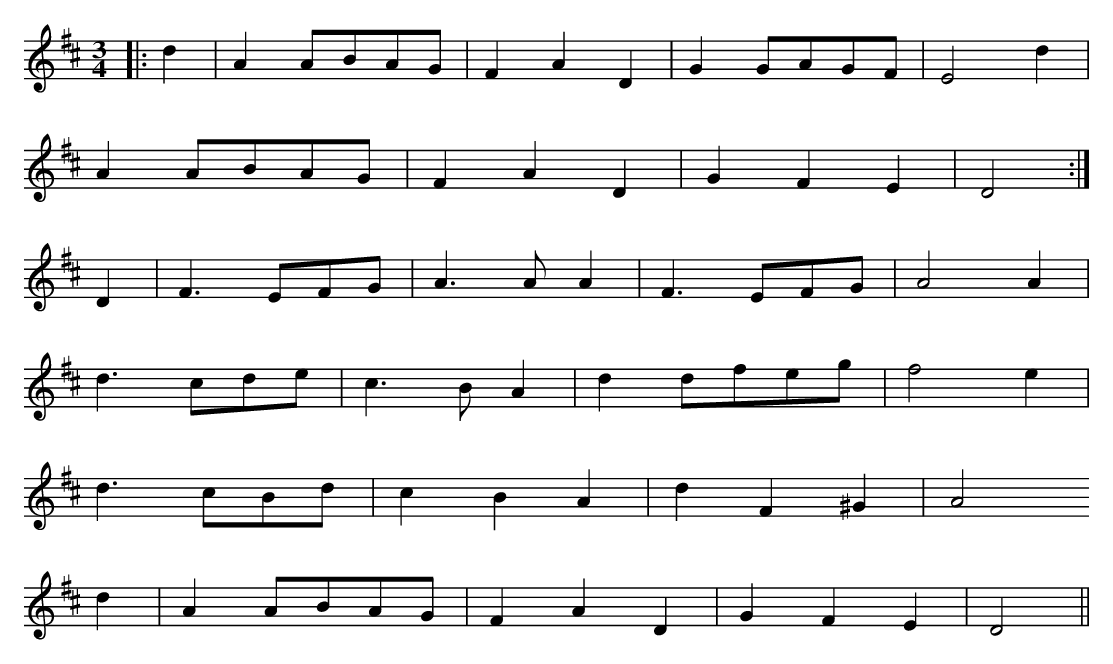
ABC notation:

X:1
M:3/4
K:D
|:d2|A2 ABAG|F2 A2 D2|G2 GAGF|E4 d2|
A2 ABAG|F2 A2 D2|G2 F2 E2|D4:|
D2|F3 EFG|A3 A A2|F3 EFG|A4 A2|
d3 cde|c3 B A2|d2 dfeg|f4 e2|
d3 cBd|c2 B2 A2|d2 F2 ^G2|A4
d2|A2 ABAG|F2 A2 D2|G2 F2 E2|D4||
